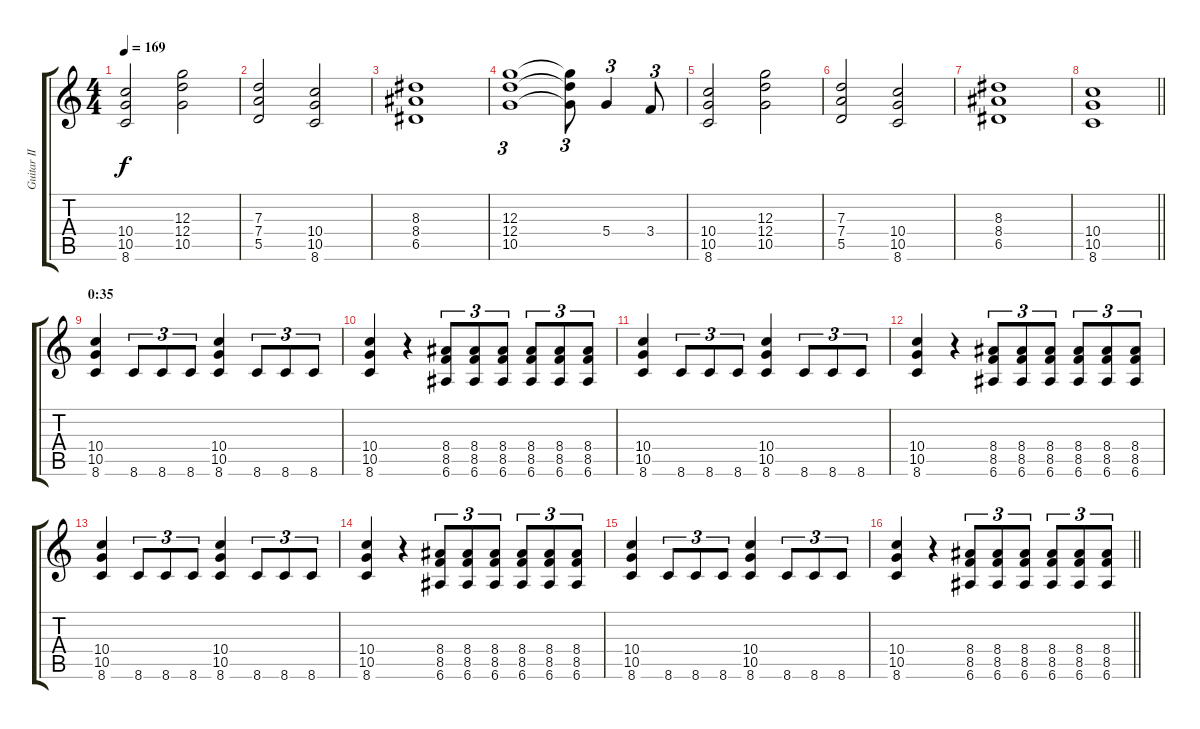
\track ("Guitar II" "Guitar II") {instrument distortionguitar}
\staff {score tabs}
\tuning (E4 B3 G3 D3 A2 E2) {hide}
\ts (4 4)
\tempo 169
\clef g2
\ks c
(10.4 10.5 8.6).2{dy f} (12.3 12.4 10.5).2 |
(7.3 7.4 5.5).2 (10.4 10.5 8.6).2 |
(8.3 8.4 6.5).1 |
(12.3 12.4 10.5).1{tu (3 2)} (12.3{t} 12.4{t} 10.5{t}).8{tu (3 2)} 5.4.4{tu (3 2)} 3.4.8{tu (3 2)} |
(10.4 10.5 8.6).2 (12.3 12.4 10.5).2 |
(7.3 7.4 5.5).2 (10.4 10.5 8.6).2 |
(8.3 8.4 6.5).1 |
\barLineRight lightlight
(10.4 10.5 8.6).1 |
\section ("" "0:35")
(10.4 10.5 8.6).4 8.6.8{tu (3 2)} 8.6.8{tu (3 2)} 8.6.8{tu (3 2)} (10.4 10.5 8.6).4 8.6.8{tu (3 2)} 8.6.8{tu (3 2)} 8.6.8{tu (3 2)} |
(10.4 10.5 8.6).4 r.4 (8.4 8.5 6.6).8{tu (3 2)} (8.4 8.5 6.6).8{tu (3 2)} (8.4 8.5 6.6).8{tu (3 2)} (8.4 8.5 6.6).8{tu (3 2)} (8.4 8.5 6.6).8{tu (3 2)} (8.4 8.5 6.6).8{tu (3 2)} |
(10.4 10.5 8.6).4 8.6.8{tu (3 2)} 8.6.8{tu (3 2)} 8.6.8{tu (3 2)} (10.4 10.5 8.6).4 8.6.8{tu (3 2)} 8.6.8{tu (3 2)} 8.6.8{tu (3 2)} |
(10.4 10.5 8.6).4 r.4 (8.4 8.5 6.6).8{tu (3 2)} (8.4 8.5 6.6).8{tu (3 2)} (8.4 8.5 6.6).8{tu (3 2)} (8.4 8.5 6.6).8{tu (3 2)} (8.4 8.5 6.6).8{tu (3 2)} (8.4 8.5 6.6).8{tu (3 2)} |
(10.4 10.5 8.6).4 8.6.8{tu (3 2)} 8.6.8{tu (3 2)} 8.6.8{tu (3 2)} (10.4 10.5 8.6).4 8.6.8{tu (3 2)} 8.6.8{tu (3 2)} 8.6.8{tu (3 2)} |
(10.4 10.5 8.6).4 r.4 (8.4 8.5 6.6).8{tu (3 2)} (8.4 8.5 6.6).8{tu (3 2)} (8.4 8.5 6.6).8{tu (3 2)} (8.4 8.5 6.6).8{tu (3 2)} (8.4 8.5 6.6).8{tu (3 2)} (8.4 8.5 6.6).8{tu (3 2)} |
(10.4 10.5 8.6).4 8.6.8{tu (3 2)} 8.6.8{tu (3 2)} 8.6.8{tu (3 2)} (10.4 10.5 8.6).4 8.6.8{tu (3 2)} 8.6.8{tu (3 2)} 8.6.8{tu (3 2)} |
\barLineRight lightlight
(10.4 10.5 8.6).4 r.4 (8.4 8.5 6.6).8{tu (3 2)} (8.4 8.5 6.6).8{tu (3 2)} (8.4 8.5 6.6).8{tu (3 2)} (8.4 8.5 6.6).8{tu (3 2)} (8.4 8.5 6.6).8{tu (3 2)} (8.4 8.5 6.6).8{tu (3 2)}
